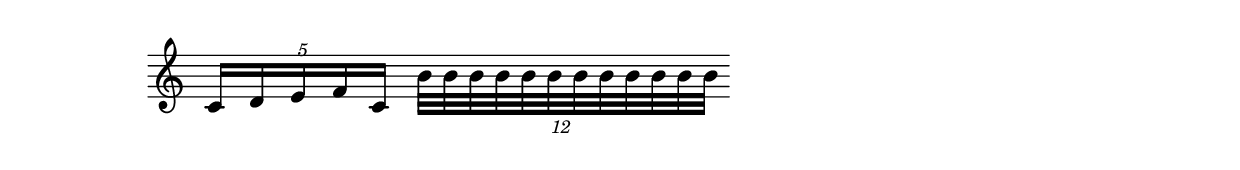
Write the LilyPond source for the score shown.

#(ly:set-option 'midi-extension "mid")
\version "2.12.3"
\include "english.ly"
\header{ 
}
%{
12341 777777777777
%}
melody = {
\once \override Staff.TimeSignature #'stencil = ##f
\clef treble
\key c 
\major
\cadenzaOn
  \times 4/5{ c'16[ d'16 e'16 f'16 c'16] }  \times 8/12{ b'32[ b'32 b'32 b'32 b'32 b'32 b'32 b'32 b'32 b'32 b'32 b'32] }  \bar "" \break 
 }
text = \lyricmode {
                 
}
\score{

<<
\new Voice = "one" {
\melody
}
\new Lyrics \lyricsto "one" \text
>>
\layout {
\context {
\Score
}
}
\midi {
\context {
\Score
tempoWholesPerMinute = #(ly:make-moment 200 4)
}
}
}